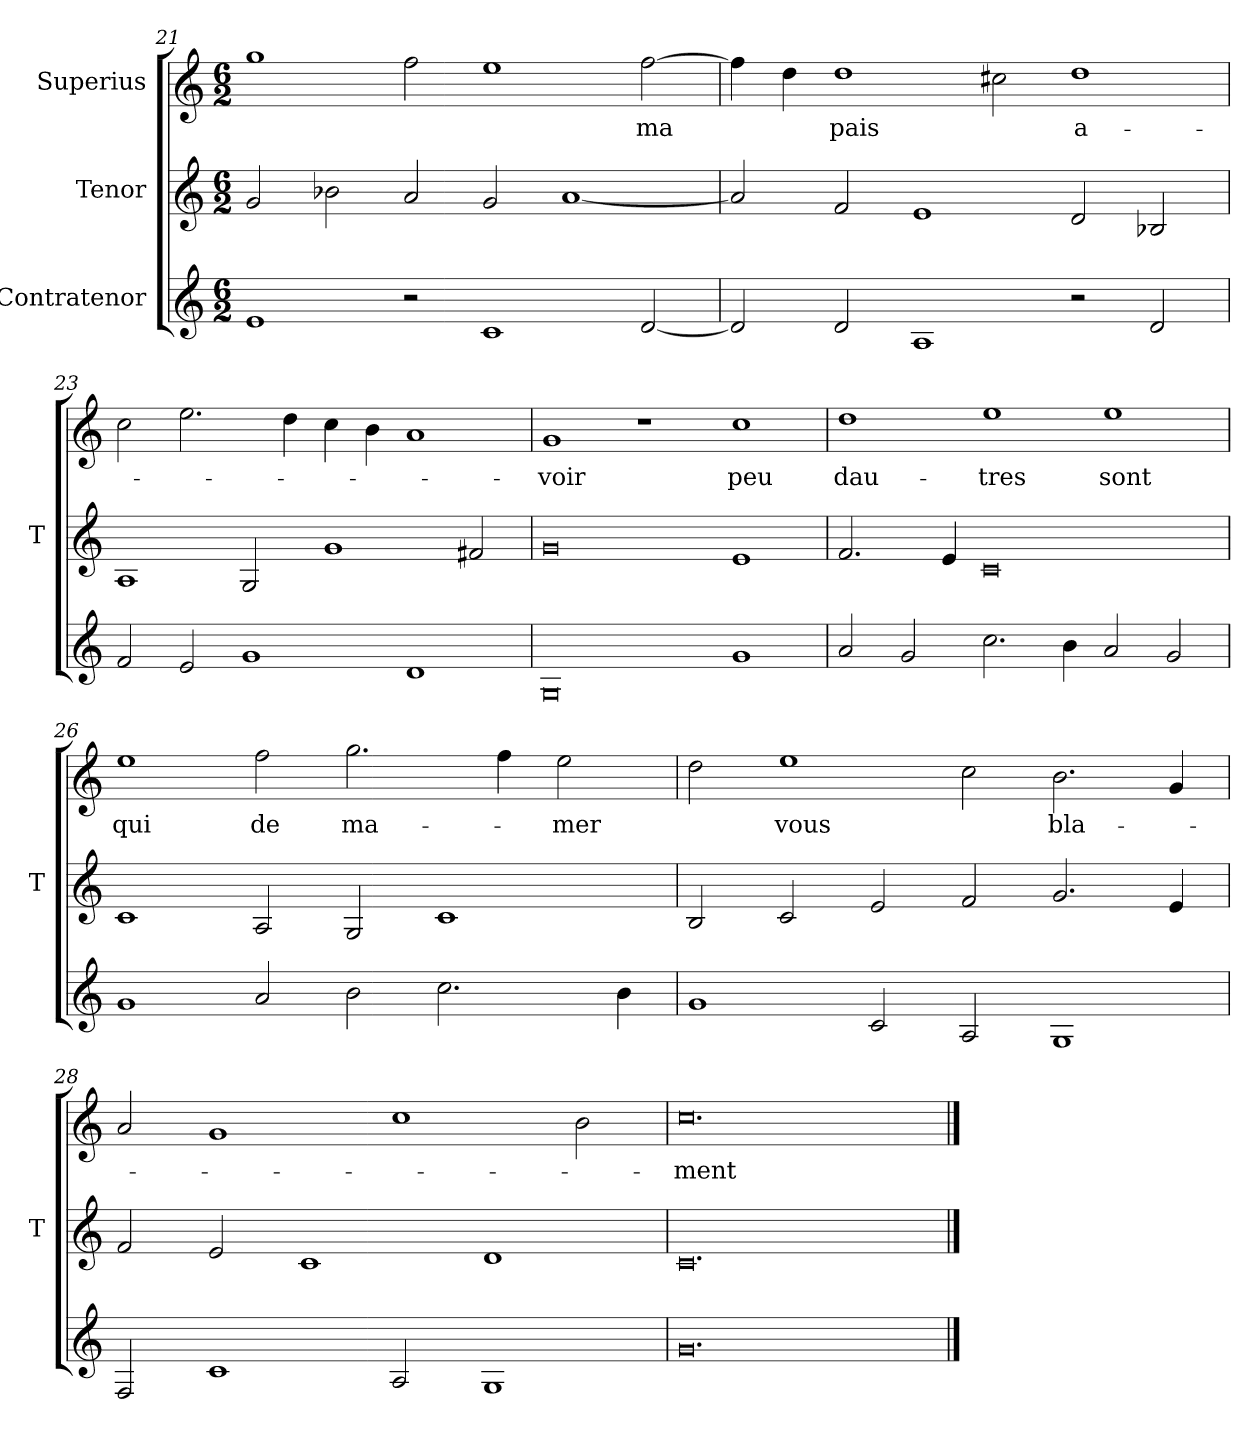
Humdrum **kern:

**kern	**kern	**kern	**text
*part3	*part2	*part1	*part1
*staff3	*staff2	*staff1	*staff1
*I"Contratenor	*I"Tenor	*I"Superius	*
*	*I'T	*	*
*clefG2	*clefG2	*clefG2	*
*M6/2	*M6/2	*M6/2	*
=21	=21	=21	=21
1e	2g	1gg	.
.	2b-X	.	.
2r	2a	2ff	.
1c	2g	1ee	.
.	[1a	.	.
[2d	.	[2ff	-ma
=22	=22	=22	=22
2d]	2a]	4ff]	.
.	.	4dd	.
2d	2f	1dd	-pais
1A	1e	.	.
.	.	2cc#X	.
2r	2d	1dd	a-
2d	2B-X	.	.
=23	=23	=23	=23
2f	1A	2cc	.
2e	.	2.ee	.
1g	2G	.	.
.	.	4dd	.
.	1g	4cc	.
.	.	4b	.
1d	.	1a	.
.	2f#X	.	.
=24	=24	=24	=24
0G	0g	1g	-voir
.	.	1r	.
1g	1e	1cc	-peu
=25	=25	=25	=25
2a	2.f	1dd	dau-
2g	.	.	.
.	4e	.	.
2.cc	0c	1ee	-tres
4b	.	.	.
2a	.	1ee	-sont
2g	.	.	.
=26	=26	=26	=26
1g	1c	1ee	-qui
2a	2A	2ff	-de
2b	2G	2.gg	ma-
2.cc	1c	.	.
.	.	4ff	.
.	.	2ee	-mer
4b	.	.	.
=27	=27	=27	=27
1g	2B	2dd	.
.	2c	1ee	-vous
2c	2e	.	.
2A	2f	2cc	.
1G	2.g	2.b	bla-
.	4e	4g	.
=28	=28	=28	=28
2F	2f	2a	.
1c	2e	1g	.
.	1c	.	.
2A	.	1cc	.
1G	1d	.	.
.	.	2b	.
=29	=29	=29	=29
0.g	0.c	0.cc	-ment
==	==	==	==
*-	*-	*-	*-
